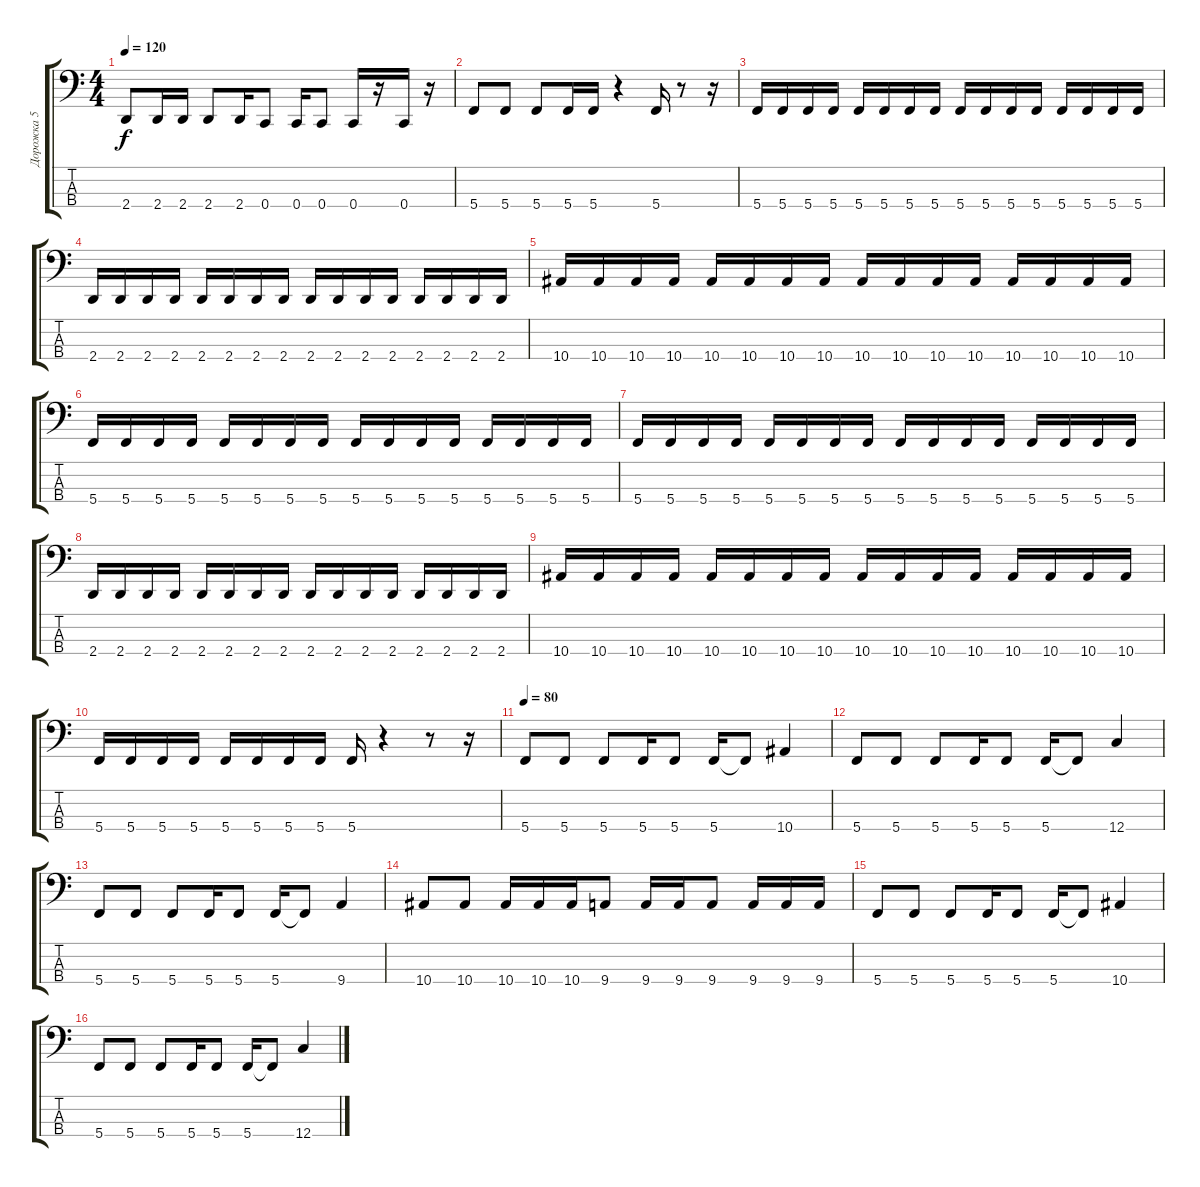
\track ("Дорожка 5" "Дорожка 5") {instrument electricbasspick}
\staff {score tabs}
\tuning (F2 C2 G1 C1) {hide}
\ts (4 4)
\tempo 120
\clef f4
\ks c
2.4.8{dy f} 2.4.16 2.4.16 2.4.8 2.4.16 0.4.8 0.4.16 0.4.8 0.4.16 r.16 0.4.16 r.16 |
5.4.8 5.4.8 5.4.8 5.4.16 5.4.16 r.4 5.4.16 r.8 r.16 |
5.4.16 5.4.16 5.4.16 5.4.16 5.4.16 5.4.16 5.4.16 5.4.16 5.4.16 5.4.16 5.4.16 5.4.16 5.4.16 5.4.16 5.4.16 5.4.16 |
2.4.16 2.4.16 2.4.16 2.4.16 2.4.16 2.4.16 2.4.16 2.4.16 2.4.16 2.4.16 2.4.16 2.4.16 2.4.16 2.4.16 2.4.16 2.4.16 |
10.4.16 10.4.16 10.4.16 10.4.16 10.4.16 10.4.16 10.4.16 10.4.16 10.4.16 10.4.16 10.4.16 10.4.16 10.4.16 10.4.16 10.4.16 10.4.16 |
5.4.16 5.4.16 5.4.16 5.4.16 5.4.16 5.4.16 5.4.16 5.4.16 5.4.16 5.4.16 5.4.16 5.4.16 5.4.16 5.4.16 5.4.16 5.4.16 |
5.4.16 5.4.16 5.4.16 5.4.16 5.4.16 5.4.16 5.4.16 5.4.16 5.4.16 5.4.16 5.4.16 5.4.16 5.4.16 5.4.16 5.4.16 5.4.16 |
2.4.16 2.4.16 2.4.16 2.4.16 2.4.16 2.4.16 2.4.16 2.4.16 2.4.16 2.4.16 2.4.16 2.4.16 2.4.16 2.4.16 2.4.16 2.4.16 |
10.4.16 10.4.16 10.4.16 10.4.16 10.4.16 10.4.16 10.4.16 10.4.16 10.4.16 10.4.16 10.4.16 10.4.16 10.4.16 10.4.16 10.4.16 10.4.16 |
5.4.16 5.4.16 5.4.16 5.4.16 5.4.16 5.4.16 5.4.16 5.4.16 5.4.16 r.4 r.8 r.16 |
\tempo 80
5.4.8 5.4.8 5.4.8 5.4.16 5.4.8 5.4.16 5.4{t}.8 10.4.4 |
5.4.8 5.4.8 5.4.8 5.4.16 5.4.8 5.4.16 5.4{t}.8 12.4.4 |
5.4.8 5.4.8 5.4.8 5.4.16 5.4.8 5.4.16 5.4{t}.8 9.4.4 |
10.4.8 10.4.8 10.4.16 10.4.16 10.4.16 9.4.8 9.4.16 9.4.16 9.4.8 9.4.16 9.4.16 9.4.16 |
5.4.8 5.4.8 5.4.8 5.4.16 5.4.8 5.4.16 5.4{t}.8 10.4.4 |
5.4.8 5.4.8 5.4.8 5.4.16 5.4.8 5.4.16 5.4{t}.8 12.4.4
